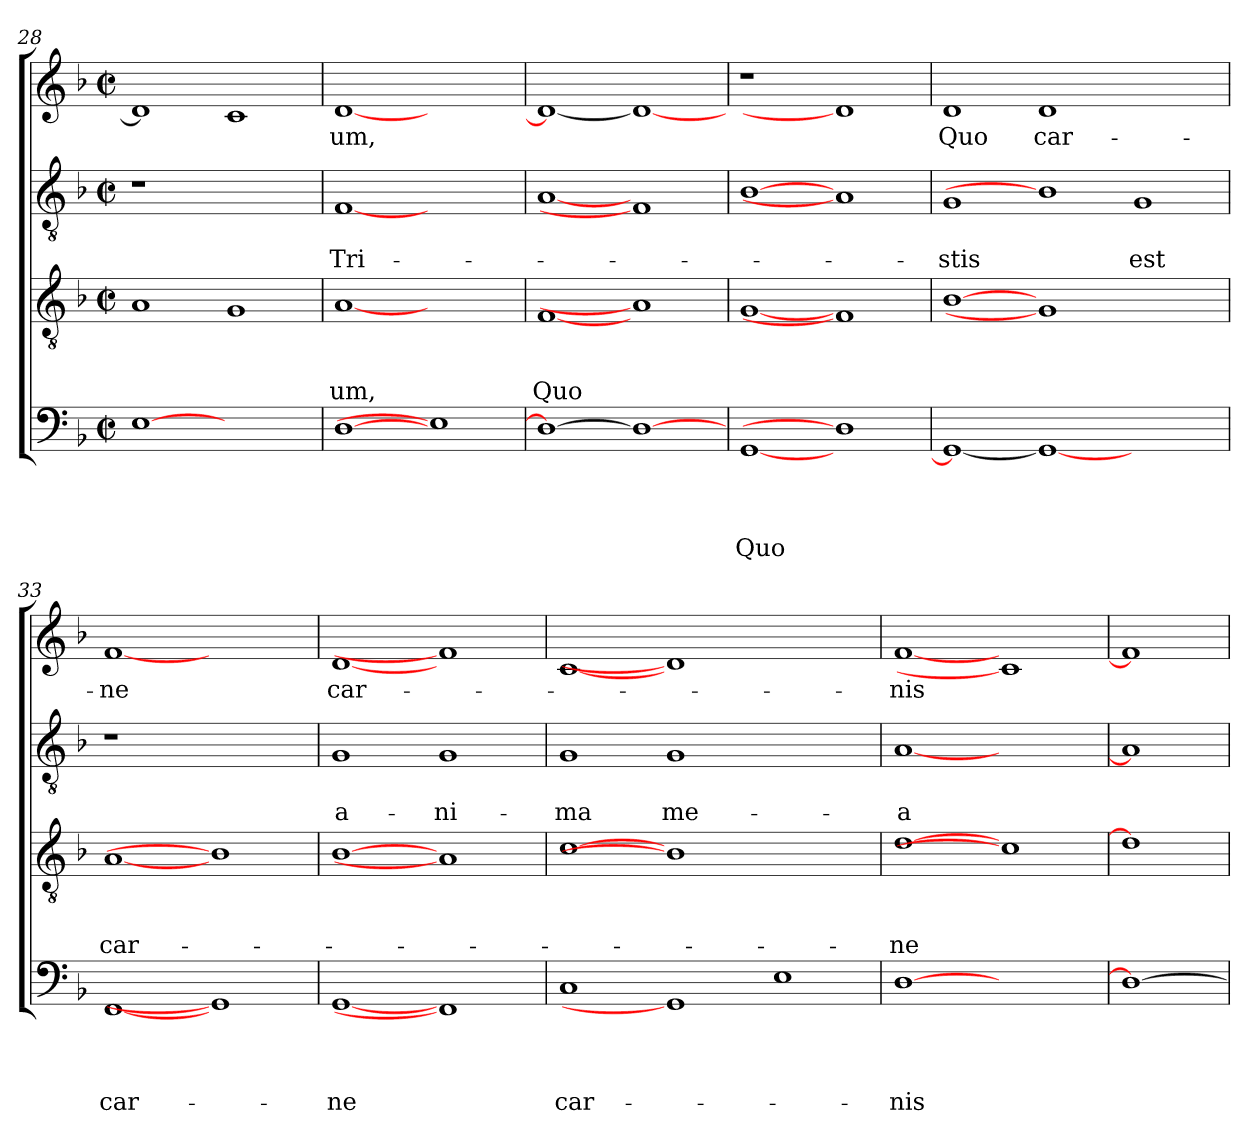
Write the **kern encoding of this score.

**kern	**text	**text	**text	**text	**kern	**text	**text	**text	**kern	**text	**text	**kern	**text
*part4	*part4	*part4	*part4	*part4	*part3	*part3	*part3	*part3	*part2	*part2	*part2	*part1	*part1
*staff4	*staff4	*staff4	*staff4	*staff4	*staff3	*staff3	*staff3	*staff3	*staff2	*staff2	*staff2	*staff1	*staff1
*clefF4	*	*	*	*	*clefGv2	*	*	*	*clefGv2	*	*	*clefG2	*
*k[b-]	*	*	*	*	*k[b-]	*	*	*	*k[b-]	*	*	*k[b-]	*
*F:	*	*	*	*	*F:	*	*	*	*F:	*	*	*F:	*
*M2/2	*	*	*	*	*M2/2	*	*	*	*M2/2	*	*	*M2/2	*
*met(c|)	*	*	*	*	*met(c|)	*	*	*	*met(c|)	*	*	*met(c|)	*
=28	=28	=28	=28	=28	=28	=28	=28	=28	=28	=28	=28	=28	=28
[1E	.	.	.	.	1A	.	.	.	1r	.	.	1d]	.
1ryy	.	.	.	.	1G	.	.	.	1ryy	.	.	1c	.
=29	=29	=29	=29	=29	=29	=29	=29	=29	=29	=29	=29	=29	=29
!	!	!	!	!	!	!	!	!LO:LY:b	!	!	!LO:LY:b	!	!LO:LY:b
[1D	.	.	.	.	[1A	.	.	-um,	[1F	.	Tri-	[1d	-um,
1E]	.	.	.	.	1ryy	.	.	.	1ryy	.	.	1ryy	.
=30	=30	=30	=30	=30	=30	=30	=30	=30	=30	=30	=30	=30	=30
!	!	!	!	!	!	!	!	!LO:LY:b	!	!	!	!	!
1D_	.	.	.	.	[1F	.	.	Quo	[1A	.	.	1d_	.
1D_	.	.	.	.	1A]	.	.	.	1F]	.	.	1d_	.
!!LO:PB:g=z
=31	=31	=31	=31	=31	=31	=31	=31	=31	=31	=31	=31	=31	=31
!	!	!	!	!LO:LY:b	!	!	!	!	!	!	!	!	!
[1GG	.	.	.	Quo	[1G	.	.	.	[1B-	.	.	1r	.
1D]	.	.	.	.	1F]	.	.	.	1A]	.	.	1d]	.
=32	=32	=32	=32	=32	=32	=32	=32	=32	=32	=32	=32	=32	=32
!	!	!	!	!	!	!	!	!	!	!	!LO:LY:b	!	!LO:LY:b
1GG_	.	.	.	.	[1B-	.	.	.	1G	.	-stis	1d	Quo
!	!	!	!	!	!	!	!	!	!	!	!	!	!LO:LY:b
1GG_	.	.	.	.	1G]	.	.	.	1B-]	.	.	1d	car-
!	!	!	!	!	!	!	!	!	!	!	!LO:LY:b	!	!
1ryy	.	.	.	.	1ryy	.	.	.	1G	.	est	1ryy	.
=33	=33	=33	=33	=33	=33	=33	=33	=33	=33	=33	=33	=33	=33
!	!	!	!	!LO:LY:b	!	!	!	!LO:LY:b	!	!	!	!	!LO:LY:b
[1FF	.	.	.	car-	[1A	.	.	car-	1r	.	.	[1f	-ne
1GG]	.	.	.	.	1B-]	.	.	.	1ryy	.	.	1ryy	.
=34	=34	=34	=34	=34	=34	=34	=34	=34	=34	=34	=34	=34	=34
!	!	!	!	!LO:LY:b	!	!	!	!	!	!	!LO:LY:b	!	!LO:LY:b
[1GG	.	.	.	-ne	[1B-	.	.	.	1G	.	a-	[1d	car-
!	!	!	!	!	!	!	!	!	!	!	!LO:LY:b	!	!
1FF]	.	.	.	.	1A]	.	.	.	1G	.	-ni-	1f]	.
=35	=35	=35	=35	=35	=35	=35	=35	=35	=35	=35	=35	=35	=35
!	!	!	!	!LO:LY:b	!	!	!	!	!	!	!LO:LY:b	!	!
1C	.	.	.	car-	[1c	.	.	.	1G	.	-ma	[1c	.
!	!	!	!	!	!	!	!	!	!	!	!LO:LY:b	!	!
1GG]	.	.	.	.	1B-]	.	.	.	1G	.	me-	1d]	.
1E	.	.	.	.	1ryy	.	.	.	1ryy	.	.	1ryy	.
=36	=36	=36	=36	=36	=36	=36	=36	=36	=36	=36	=36	=36	=36
!	!	!	!	!LO:LY:b	!	!	!	!LO:LY:b	!	!	!LO:LY:b	!	!LO:LY:b
[1D	.	.	.	-nis	[1d	.	.	-ne	[1A	.	-a	[1f	-nis
1ryy	.	.	.	.	1c]	.	.	.	1ryy	.	.	1c]	.
=37	=37	=37	=37	=37	=37	=37	=37	=37	=37	=37	=37	=37	=37
1D_	.	.	.	.	1d]	.	.	.	1A]	.	.	1f]	.
=	=	=	=	=	=	=	=	=	=	=	=	=	=
*-	*-	*-	*-	*-	*-	*-	*-	*-	*-	*-	*-	*-	*-
